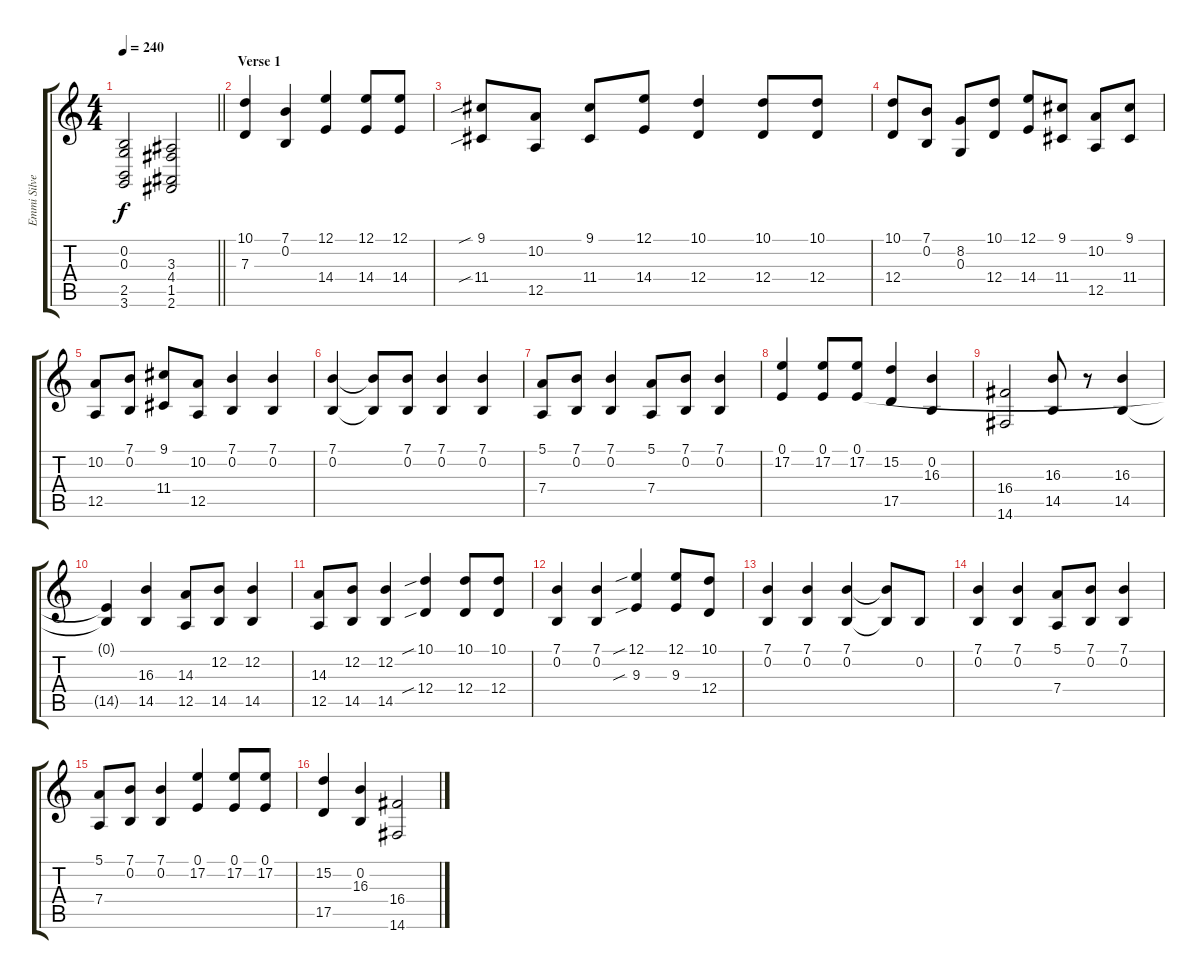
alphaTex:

\track ("Emmi Silvennoinen" "Emmi Silve") {instrument tremolostrings}
\staff {score tabs}
\tuning (E4 B3 G3 D3 A2 E2) {hide}
\ts (4 4)
\tempo 240
\clef g2
\barLineRight lightlight
\ks c
(0.2 0.3 2.5 3.6).2{dy f} (3.3 4.4 1.5 2.6).2 |
\section ("" "Verse 1")
(10.1 7.3).4{instrument accordion} (7.1 0.2).4 (12.1 14.4).4 (12.1 14.4).8 (12.1 14.4).8 |
(9.1{sib} 11.4{sib}).8 (10.2 12.5).8 (9.1 11.4).8 (12.1 14.4).8 (10.1 12.4).4 (10.1 12.4).8 (10.1 12.4).8 |
(10.1 12.4).8 (7.1 0.2).8 (8.2 0.3).8 (10.1 12.4).8 (12.1 14.4).8 (9.1 11.4).8 (10.2 12.5).8 (9.1 11.4).8 |
(10.2 12.5).8 (7.1 0.2).8 (9.1 11.4).8 (10.2 12.5).8 (7.1 0.2).4 (7.1 0.2).4 |
(7.1 0.2).4 (7.1{t} 0.2{t}).8 (7.1 0.2).8 (7.1 0.2).4 (7.1 0.2).4 |
(5.1 7.4).8 (7.1 0.2).8 (7.1 0.2).4 (5.1 7.4).8 (7.1 0.2).8 (7.1 0.2).4 |
(0.1 17.2).4 (0.1 17.2).8 (0.1 17.2).8 (15.2 17.5).4 (0.2 16.3).4 |
(16.4 14.6).2 (16.3 14.5).8 r.8 (16.3 14.5).4 |
(0.1{t} 14.5{t}).4 (16.3 14.5).4 (14.3 12.5).8 (12.2 14.5).8 (12.2 14.5).4 |
(14.3 12.5).8 (12.2 14.5).8 (12.2 14.5).4 (10.1{sib} 12.4{sib}).4 (10.1 12.4).8 (10.1 12.4).8 |
(7.1 0.2).4 (7.1 0.2).4 (12.1{sib} 9.3{sib}).4 (12.1 9.3).8 (10.1 12.4).8 |
(7.1 0.2).4 (7.1 0.2).4 (7.1 0.2).4 (7.1{t} 0.2{t}).8 0.2.8 |
(7.1 0.2).4 (7.1 0.2).4 (5.1 7.4).8 (7.1 0.2).8 (7.1 0.2).4 |
(5.1 7.4).8 (7.1 0.2).8 (7.1 0.2).4 (0.1 17.2).4 (0.1 17.2).8 (0.1 17.2).8 |
(15.2 17.5).4 (0.2 16.3).4 (16.4 14.6).2
